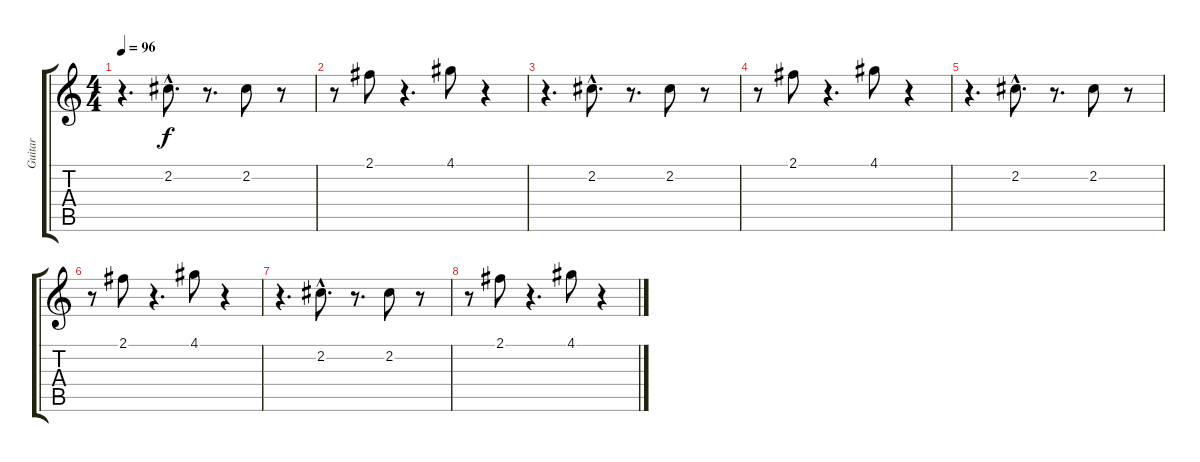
\track ("Guitar" "Guitar") {instrument acousticguitarsteel}
\staff {score tabs}
\tuning (E4 B3 G3 D3 A2 E2) {hide}
\ts (4 4)
\tempo 96
\clef g2
\ks c
r.4{d dy f} 2.2{hac}.8{d} r.8{d} 2.2.8 r.8 |
r.8 2.1.8 r.4{d} 4.1.8 r.4 |
r.4{d} 2.2{hac}.8{d} r.8{d} 2.2.8 r.8 |
r.8 2.1.8 r.4{d} 4.1.8 r.4 |
r.4{d} 2.2{hac}.8{d} r.8{d} 2.2.8 r.8 |
r.8 2.1.8 r.4{d} 4.1.8 r.4 |
r.4{d} 2.2{hac}.8{d} r.8{d} 2.2.8 r.8 |
r.8 2.1.8 r.4{d} 4.1.8 r.4
